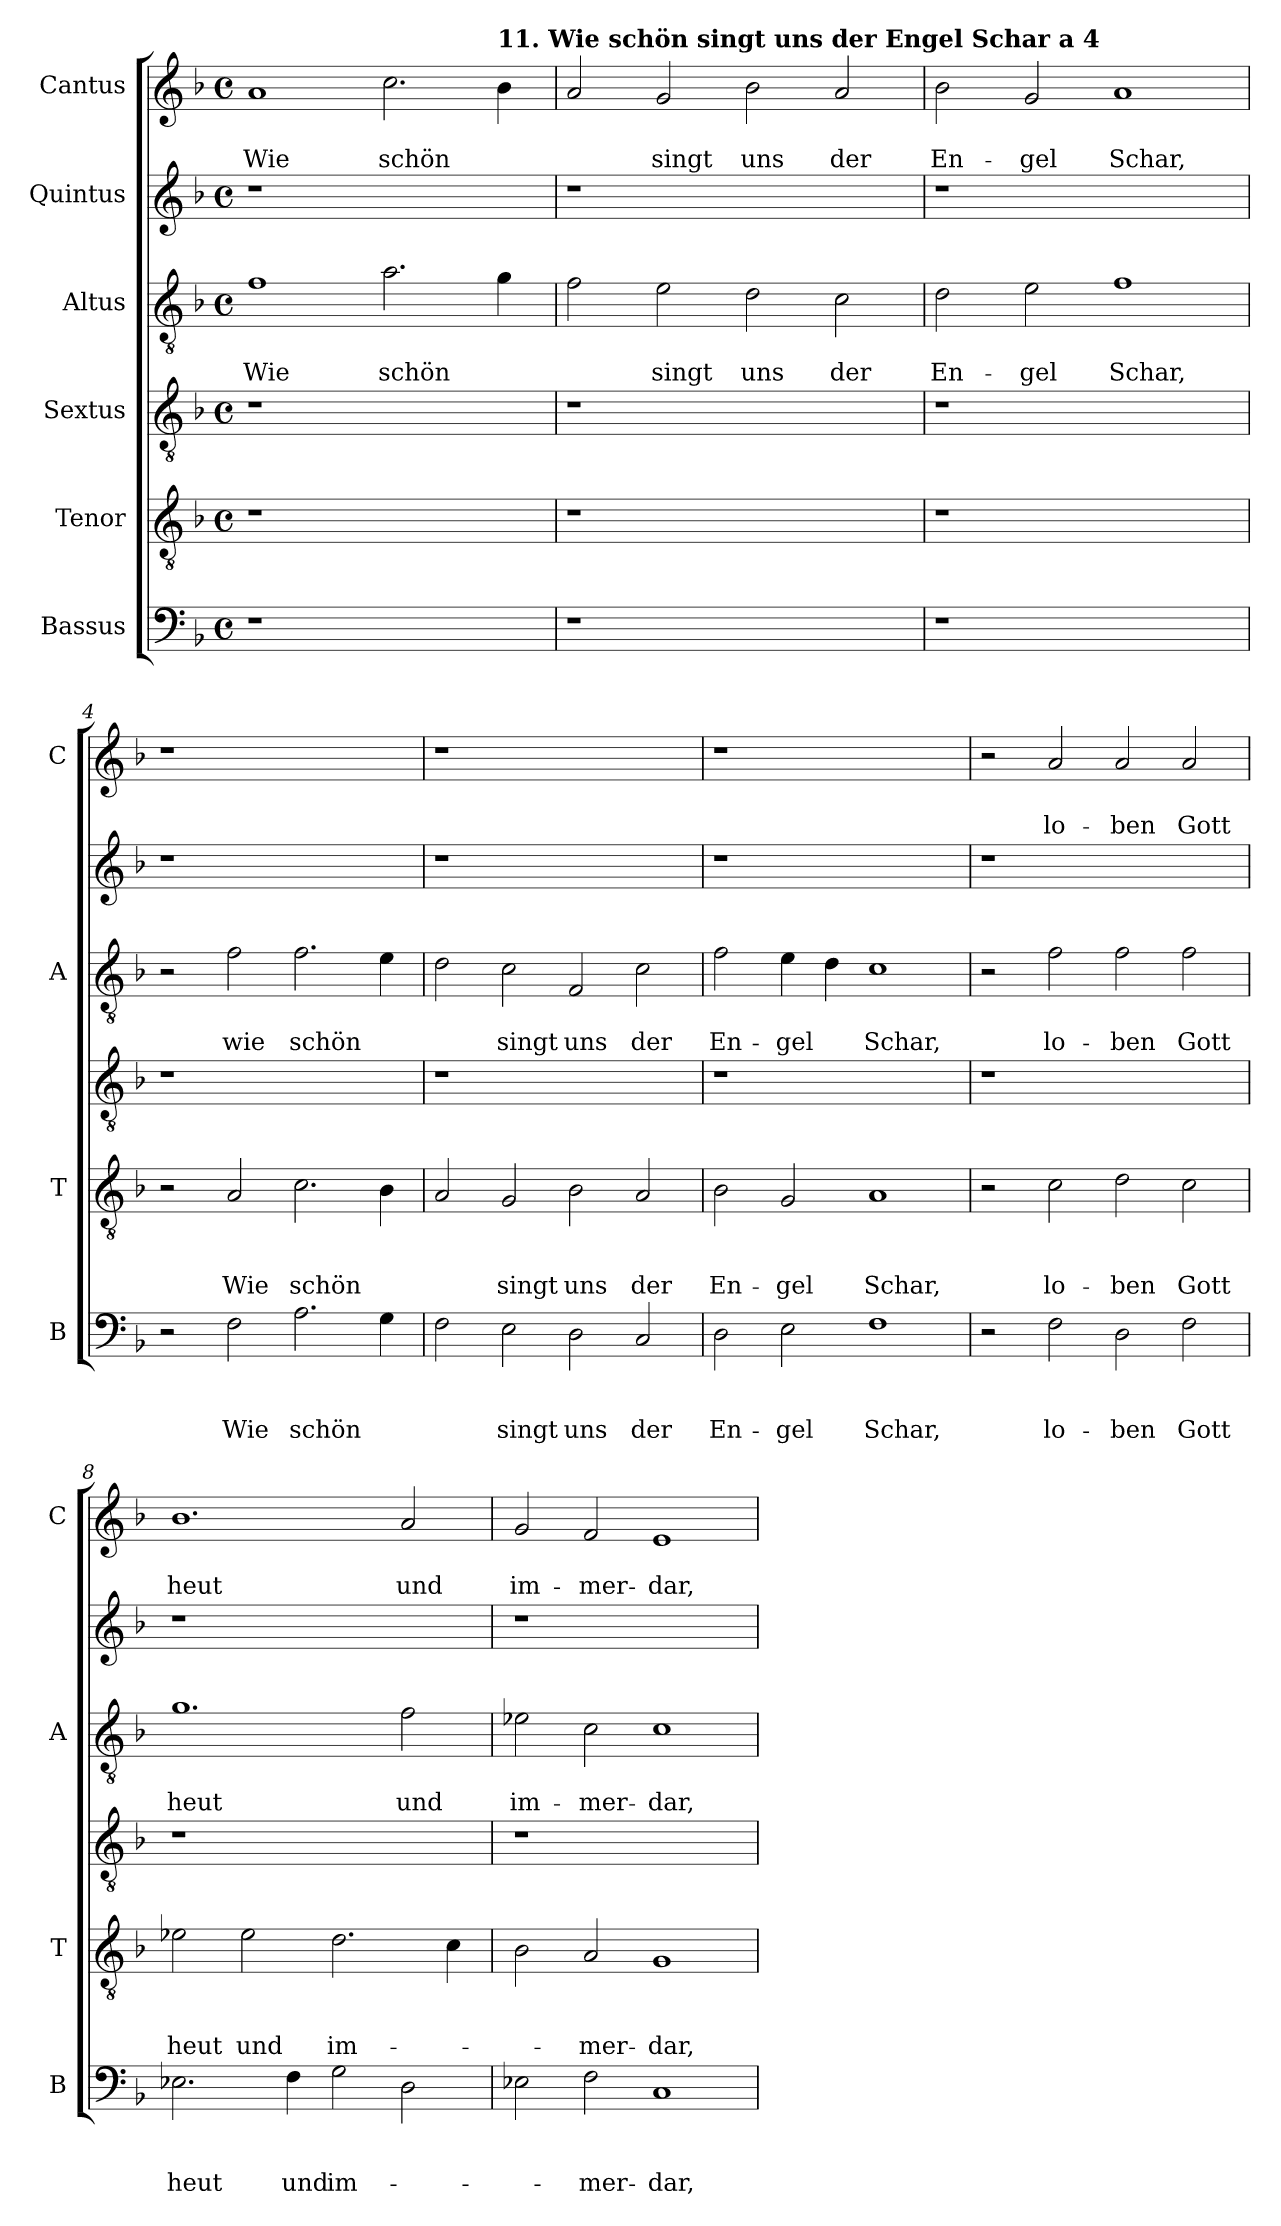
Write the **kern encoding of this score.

**kern	**text	**text	**text	**kern	**text	**text	**text	**kern	**kern	**text	**text	**kern	**kern	**text	**text
*part6	*part6	*part6	*part6	*part5	*part5	*part5	*part5	*part4	*part3	*part3	*part3	*part2	*part1	*part1	*part1
*staff6	*staff6	*staff6	*staff6	*staff5	*staff5	*staff5	*staff5	*staff4	*staff3	*staff3	*staff3	*staff2	*staff1	*staff1	*staff1
*I"Bassus	*	*	*	*I"Tenor	*	*	*	*I"Sextus	*I"Altus	*	*	*I"Quintus	*I"Cantus	*	*
*I'B	*	*	*	*I'T	*	*	*	*	*I'A	*	*	*	*I'C	*	*
*clefF4	*	*	*	*clefGv2	*	*	*	*clefGv2	*clefGv2	*	*	*clefG2	*clefG2	*	*
*k[b-]	*	*	*	*k[b-]	*	*	*	*k[b-]	*k[b-]	*	*	*k[b-]	*k[b-]	*	*
*F:	*	*	*	*F:	*	*	*	*F:	*F:	*	*	*F:	*F:	*	*
*M4/4	*	*	*	*M4/4	*	*	*	*M4/4	*M4/4	*	*	*M4/4	*M4/4	*	*
*met(c)	*	*	*	*met(c)	*	*	*	*met(c)	*met(c)	*	*	*met(c)	*met(c)	*	*
=1	=1	=1	=1	=1	=1	=1	=1	=1	=1	=1	=1	=1	=1	=1	=1
!	!	!	!	!	!	!	!	!	!	!	!LO:LY:b	!	!	!	!LO:LY:b
1r	.	.	.	1r	.	.	.	1r	1f	.	Wie	1r	1a	.	Wie
!	!	!	!	!	!	!	!	!	!	!	!LO:LY:b	!	!	!	!LO:LY:b
1ryy	.	.	.	1ryy	.	.	.	1ryy	2.a\	.	schön	1ryy	2.cc\	.	schön
!	!	!	!	!	!	!	!	!	!	!	!	!	!LO:TX:a:B:t=11. Wie schön singt uns der Engel Schar a 4	!	!
.	.	.	.	.	.	.	.	.	4g\	.	.	.	4b-\	.	.
=2	=2	=2	=2	=2	=2	=2	=2	=2	=2	=2	=2	=2	=2	=2	=2
1r	.	.	.	1r	.	.	.	1r	2f\	.	.	1r	2a/	.	.
!	!	!	!	!	!	!	!	!	!	!	!LO:LY:b	!	!	!	!LO:LY:b
.	.	.	.	.	.	.	.	.	2e\	.	singt	.	2g/	.	singt
!	!	!	!	!	!	!	!	!	!	!	!LO:LY:b	!	!	!	!LO:LY:b
1ryy	.	.	.	1ryy	.	.	.	1ryy	2d\	.	uns	1ryy	2b-\	.	uns
!	!	!	!	!	!	!	!	!	!	!	!LO:LY:b	!	!	!	!LO:LY:b
.	.	.	.	.	.	.	.	.	2c\	.	der	.	2a/	.	der
=3	=3	=3	=3	=3	=3	=3	=3	=3	=3	=3	=3	=3	=3	=3	=3
!	!	!	!	!	!	!	!	!	!	!	!LO:LY:b	!	!	!	!LO:LY:b
1r	.	.	.	1r	.	.	.	1r	2d\	.	En-	1r	2b-\	.	En-
!	!	!	!	!	!	!	!	!	!	!	!LO:LY:b	!	!	!	!LO:LY:b
.	.	.	.	.	.	.	.	.	2e\	.	-gel	.	2g/	.	-gel
!	!	!	!	!	!	!	!	!	!	!	!LO:LY:b	!	!	!	!LO:LY:b
1ryy	.	.	.	1ryy	.	.	.	1ryy	1f	.	Schar,	1ryy	1a	.	Schar,
=4	=4	=4	=4	=4	=4	=4	=4	=4	=4	=4	=4	=4	=4	=4	=4
2r	.	.	.	2r	.	.	.	1r	2r	.	.	1r	1r	.	.
!	!	!	!LO:LY:b	!	!	!	!LO:LY:b	!	!	!	!LO:LY:b	!	!	!	!
2F\	.	.	Wie	2A/	.	.	Wie	.	2f\	.	wie	.	.	.	.
!	!	!	!LO:LY:b	!	!	!	!LO:LY:b	!	!	!	!LO:LY:b	!	!	!	!
2.A\	.	.	schön	2.c\	.	.	schön	1ryy	2.f\	.	schön	1ryy	1ryy	.	.
4G\	.	.	.	4B-\	.	.	.	.	4e\	.	.	.	.	.	.
=5	=5	=5	=5	=5	=5	=5	=5	=5	=5	=5	=5	=5	=5	=5	=5
2F\	.	.	.	2A/	.	.	.	1r	2d\	.	.	1r	1r	.	.
!	!	!	!LO:LY:b	!	!	!	!LO:LY:b	!	!	!	!LO:LY:b	!	!	!	!
2E\	.	.	singt	2G/	.	.	singt	.	2c\	.	singt	.	.	.	.
!	!	!	!LO:LY:b	!	!	!	!LO:LY:b	!	!	!	!LO:LY:b	!	!	!	!
2D\	.	.	uns	2B-\	.	.	uns	1ryy	2F/	.	uns	1ryy	1ryy	.	.
!	!	!	!LO:LY:b	!	!	!	!LO:LY:b	!	!	!	!LO:LY:b	!	!	!	!
2C/	.	.	der	2A/	.	.	der	.	2c\	.	der	.	.	.	.
=6	=6	=6	=6	=6	=6	=6	=6	=6	=6	=6	=6	=6	=6	=6	=6
!	!	!	!LO:LY:b	!	!	!	!LO:LY:b	!	!	!	!LO:LY:b	!	!	!	!
2D\	.	.	En-	2B-\	.	.	En-	1r	2f\	.	En-	1r	1r	.	.
!	!	!	!LO:LY:b	!	!	!	!LO:LY:b	!	!	!	!LO:LY:b	!	!	!	!
2E\	.	.	-gel	2G/	.	.	-gel	.	4e\	.	-gel	.	.	.	.
.	.	.	.	.	.	.	.	.	4d\	.	.	.	.	.	.
!	!	!	!LO:LY:b	!	!	!	!LO:LY:b	!	!	!	!LO:LY:b	!	!	!	!
1F	.	.	Schar,	1A	.	.	Schar,	1ryy	1c	.	Schar,	1ryy	1ryy	.	.
!!LO:LB:g=z
=7	=7	=7	=7	=7	=7	=7	=7	=7	=7	=7	=7	=7	=7	=7	=7
2r	.	.	.	2r	.	.	.	1r	2r	.	.	1r	2r	.	.
!	!	!	!LO:LY:b	!	!	!	!LO:LY:b	!	!	!	!LO:LY:b	!	!	!	!LO:LY:b
2F\	.	.	lo-	2c\	.	.	lo-	.	2f\	.	lo-	.	2a/	.	lo-
!	!	!	!LO:LY:b	!	!	!	!LO:LY:b	!	!	!	!LO:LY:b	!	!	!	!LO:LY:b
2D\	.	.	-ben	2d\	.	.	-ben	1ryy	2f\	.	-ben	1ryy	2a/	.	-ben
!	!	!	!LO:LY:b	!	!	!	!LO:LY:b	!	!	!	!LO:LY:b	!	!	!	!LO:LY:b
2F\	.	.	Gott	2c\	.	.	Gott	.	2f\	.	Gott	.	2a/	.	Gott
=8	=8	=8	=8	=8	=8	=8	=8	=8	=8	=8	=8	=8	=8	=8	=8
!	!	!	!LO:LY:b	!	!	!	!LO:LY:b	!	!	!	!LO:LY:b	!	!	!	!LO:LY:b
2.E-X\	.	.	heut	2e-X\	.	.	heut	1r	1.g	.	heut	1r	1.b-	.	heut
!	!	!	!	!	!	!	!LO:LY:b	!	!	!	!	!	!	!	!
.	.	.	.	2e-\	.	.	und	.	.	.	.	.	.	.	.
!	!	!	!LO:LY:b	!	!	!	!	!	!	!	!	!	!	!	!
4F\	.	.	und	.	.	.	.	.	.	.	.	.	.	.	.
!	!	!	!LO:LY:b	!	!	!	!LO:LY:b	!	!	!	!	!	!	!	!
2G\	.	.	im-	2.d\	.	.	im-	1ryy	.	.	.	1ryy	.	.	.
!	!	!	!	!	!	!	!	!	!	!	!LO:LY:b	!	!	!	!LO:LY:b
2D\	.	.	.	.	.	.	.	.	2f\	.	und	.	2a/	.	und
.	.	.	.	4c\	.	.	.	.	.	.	.	.	.	.	.
=9	=9	=9	=9	=9	=9	=9	=9	=9	=9	=9	=9	=9	=9	=9	=9
!	!	!	!	!	!	!	!	!	!	!	!LO:LY:b	!	!	!	!LO:LY:b
2E-X\	.	.	.	2B-\	.	.	.	1r	2e-X\	.	im-	1r	2g/	.	im-
!	!	!	!LO:LY:b	!	!	!	!LO:LY:b	!	!	!	!LO:LY:b	!	!	!	!LO:LY:b
2F\	.	.	-mer-	2A/	.	.	-mer-	.	2c\	.	-mer-	.	2f/	.	-mer-
!	!	!	!LO:LY:b	!	!	!	!LO:LY:b	!	!	!	!LO:LY:b	!	!	!	!LO:LY:b
1C	.	.	-dar,	1G	.	.	-dar,	1ryy	1c	.	-dar,	1ryy	1e	.	-dar,
=	=	=	=	=	=	=	=	=	=	=	=	=	=	=	=
*-	*-	*-	*-	*-	*-	*-	*-	*-	*-	*-	*-	*-	*-	*-	*-
